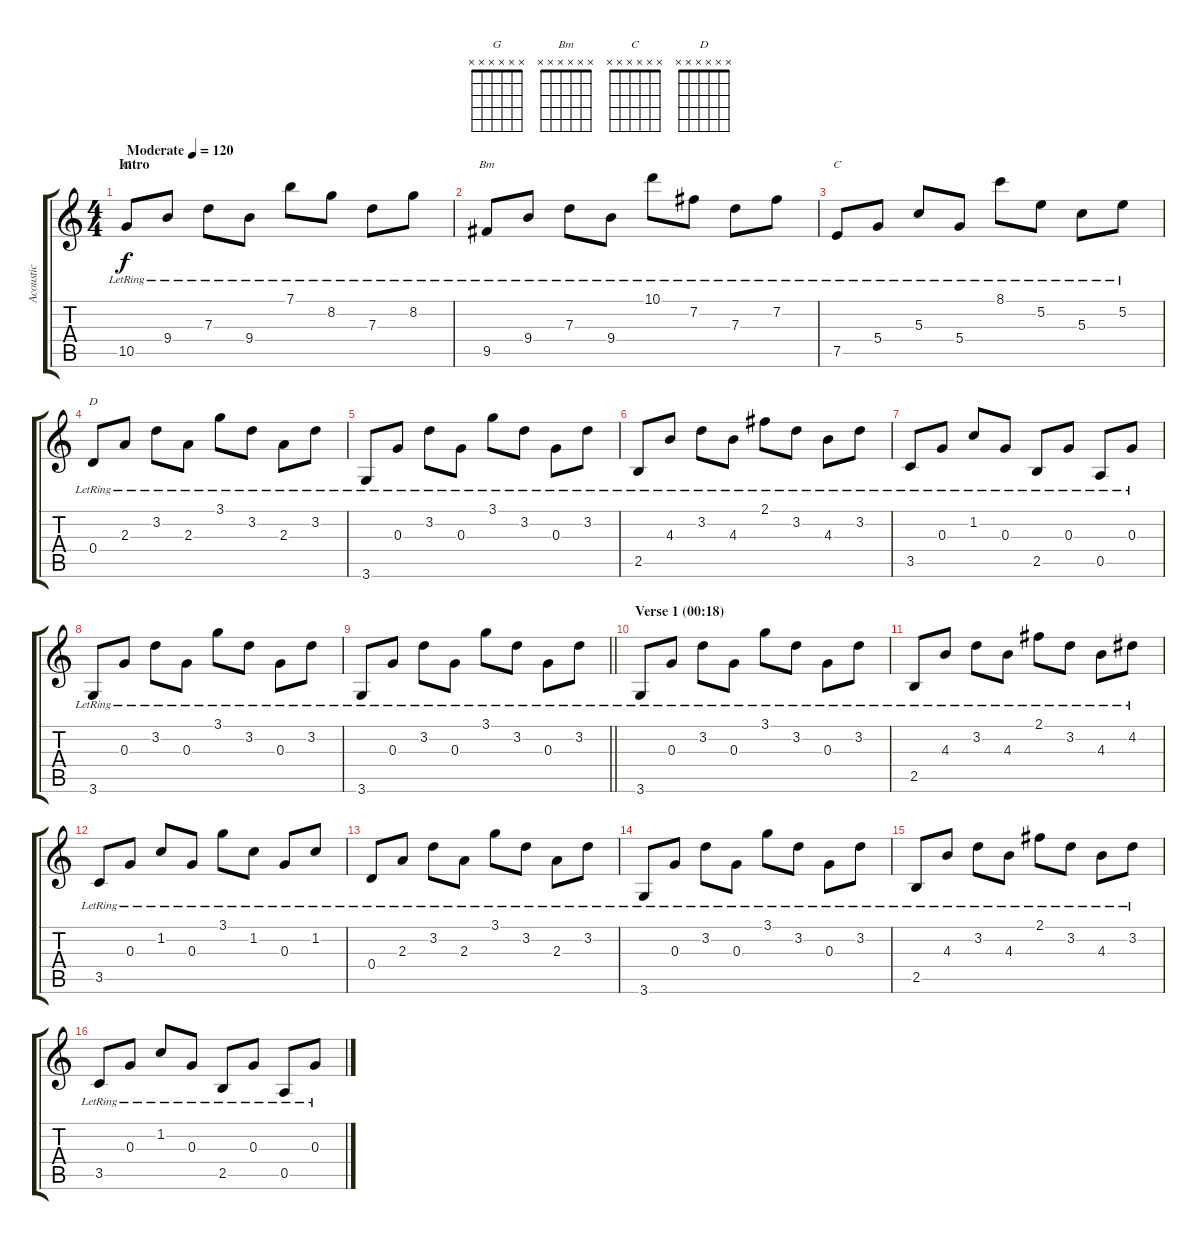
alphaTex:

\track ("Acoustic" "Acoustic") {instrument acousticguitarsteel}
\staff {score tabs}
\tuning (E4 B3 G3 D3 A2 E2) {hide}
\chord ("G" x x x x x x)
\chord ("Bm" x x x x x x)
\chord ("C" x x x x x x)
\chord ("D" x x x x x x)
\ts (4 4)
\section ("" "Intro")
\tempo (120 "Moderate")
\clef g2
\ks c
10.5{lr}.8{ch "G" dy f instrument acousticguitarsteel} 9.4{lr}.8 7.3{lr}.8 9.4{lr}.8 7.1{lr}.8 8.2{lr}.8 7.3{lr}.8 8.2{lr}.8 |
9.5{lr}.8{ch "Bm"} 9.4{lr}.8 7.3{lr}.8 9.4{lr}.8 10.1{lr}.8 7.2{lr}.8 7.3{lr}.8 7.2{lr}.8 |
7.5{lr}.8{ch "C"} 5.4{lr}.8 5.3{lr}.8 5.4{lr}.8 8.1{lr}.8 5.2{lr}.8 5.3{lr}.8 5.2{lr}.8 |
0.4{lr}.8{ch "D"} 2.3{lr}.8 3.2{lr}.8 2.3{lr}.8 3.1{lr}.8 3.2{lr}.8 2.3{lr}.8 3.2{lr}.8 |
3.6{lr}.8 0.3{lr}.8 3.2{lr}.8 0.3{lr}.8 3.1{lr}.8 3.2{lr}.8 0.3{lr}.8 3.2{lr}.8 |
2.5{lr}.8 4.3{lr}.8 3.2{lr}.8 4.3{lr}.8 2.1{lr}.8 3.2{lr}.8 4.3{lr}.8 3.2{lr}.8 |
3.5{lr}.8 0.3{lr}.8 1.2{lr}.8 0.3{lr}.8 2.5{lr}.8 0.3{lr}.8 0.5{lr}.8 0.3{lr}.8 |
3.6{lr}.8 0.3{lr}.8 3.2{lr}.8 0.3{lr}.8 3.1{lr}.8 3.2{lr}.8 0.3{lr}.8 3.2{lr}.8 |
\barLineRight lightlight
3.6{lr}.8 0.3{lr}.8 3.2{lr}.8 0.3{lr}.8 3.1{lr}.8 3.2{lr}.8 0.3{lr}.8 3.2{lr}.8 |
\section ("" "Verse 1 (00:18)")
3.6{lr}.8 0.3{lr}.8 3.2{lr}.8 0.3{lr}.8 3.1{lr}.8 3.2{lr}.8 0.3{lr}.8 3.2{lr}.8 |
2.5{lr}.8 4.3{lr}.8 3.2{lr}.8 4.3{lr}.8 2.1{lr}.8 3.2{lr}.8 4.3{lr}.8 4.2{lr}.8 |
3.5{lr}.8 0.3{lr}.8 1.2{lr}.8 0.3{lr}.8 3.1{lr}.8 1.2{lr}.8 0.3{lr}.8 1.2{lr}.8 |
0.4{lr}.8 2.3{lr}.8 3.2{lr}.8 2.3{lr}.8 3.1{lr}.8 3.2{lr}.8 2.3{lr}.8 3.2{lr}.8 |
3.6{lr}.8 0.3{lr}.8 3.2{lr}.8 0.3{lr}.8 3.1{lr}.8 3.2{lr}.8 0.3{lr}.8 3.2{lr}.8 |
2.5{lr}.8 4.3{lr}.8 3.2{lr}.8 4.3{lr}.8 2.1{lr}.8 3.2{lr}.8 4.3{lr}.8 3.2{lr}.8 |
3.5{lr}.8 0.3{lr}.8 1.2{lr}.8 0.3{lr}.8 2.5{lr}.8 0.3{lr}.8 0.5{lr}.8 0.3{lr}.8
